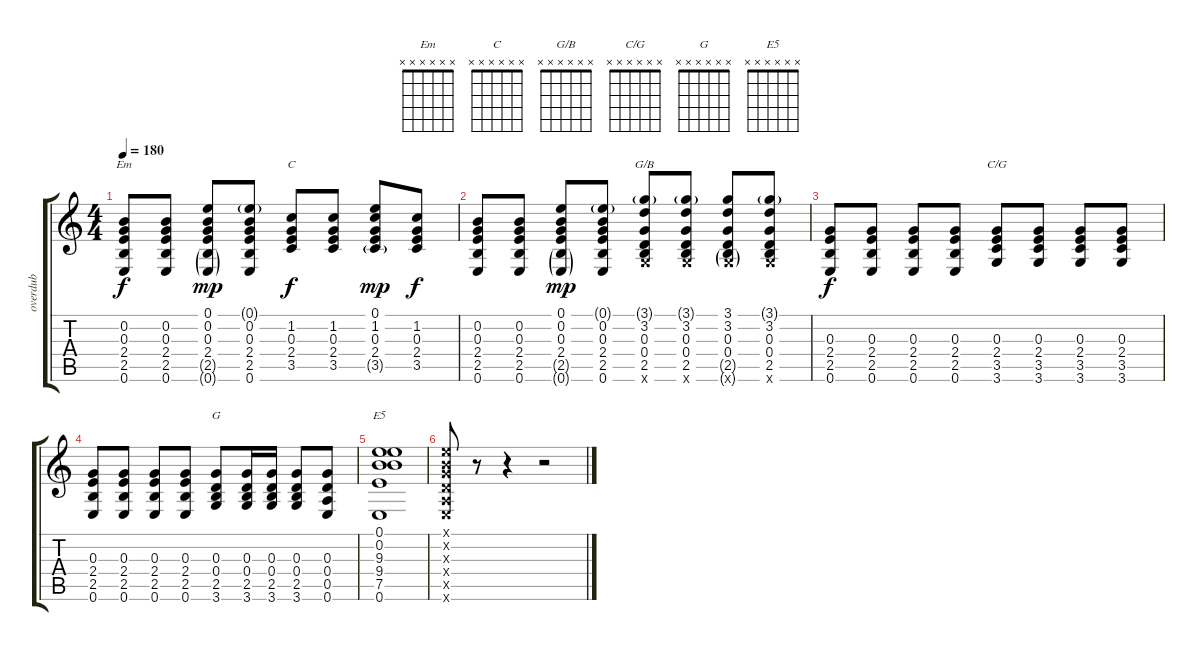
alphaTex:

\track ("overdub" "overdub") {instrument distortionguitar}
\staff {score tabs}
\tuning (E4 B3 G3 D3 A2 E2) {hide}
\chord ("Em" x x x x x x) {firstfret 0}
\chord ("C" x x x x x x) {firstfret 0}
\chord ("G/B" x x x x x x) {firstfret 0}
\chord ("C/G" x x x x x x) {firstfret 0}
\chord ("G" x x x x x x) {firstfret 0}
\chord ("E5" x x x x x x) {firstfret 0}
\ts (4 4)
\tempo 180
\clef g2
\ks c
(0.2 0.3 2.4 2.5 0.6).8{ch "Em" dy f} (0.2 0.3 2.4 2.5 0.6).8 (0.1 0.2 0.3 2.4 2.5{g} 0.6{g}).8{dy mp} (0.1{g} 0.2 0.3 2.4 2.5 0.6).8 (1.2 0.3 2.4 3.5).8{ch "C" dy f} (1.2 0.3 2.4 3.5).8 (0.1 1.2 0.3 2.4 3.5{g}).8{dy mp} (1.2 0.3 2.4 3.5).8{dy f} |
(0.2 0.3 2.4 2.5 0.6).8 (0.2 0.3 2.4 2.5 0.6).8 (0.1 0.2 0.3 2.4 2.5{g} 0.6{g}).8{dy mp} (0.1{g} 0.2 0.3 2.4 2.5 0.6).8 (3.1{g} 3.2 0.3 0.4 2.5 3.6{x}).8{ch "G/B"} (3.1{g} 3.2 0.3 0.4 2.5 3.6{x}).8 (3.1 3.2 0.3 0.4 2.5{g} 3.6{g x}).8 (3.1{g} 3.2 0.3 0.4 2.5 3.6{x}).8 |
(0.3 2.4 2.5 0.6).8{dy f} (0.3 2.4 2.5 0.6).8 (0.3 2.4 2.5 0.6).8 (0.3 2.4 2.5 0.6).8 (0.3 2.4 3.5 3.6).8{ch "C/G"} (0.3 2.4 3.5 3.6).8 (0.3 2.4 3.5 3.6).8 (0.3 2.4 3.5 3.6).8 |
(0.3 2.4 2.5 0.6).8 (0.3 2.4 2.5 0.6).8 (0.3 2.4 2.5 0.6).8 (0.3 2.4 2.5 0.6).8 (0.3 0.4 2.5 3.6).8{ch "G"} (0.3 0.4 2.5 3.6).16 (0.3 0.4 2.5 3.6).16 (0.3 0.4 2.5 3.6).8 (0.3 0.4 0.5 0.6).8 |
(0.1 0.2 9.3 9.4 7.5 0.6).1{ch "E5"} |
(0.1{x} 0.2{x} 0.3{x} 0.4{x} 0.5{x} 0.6{x}).8 r.8 r.4 r.2
